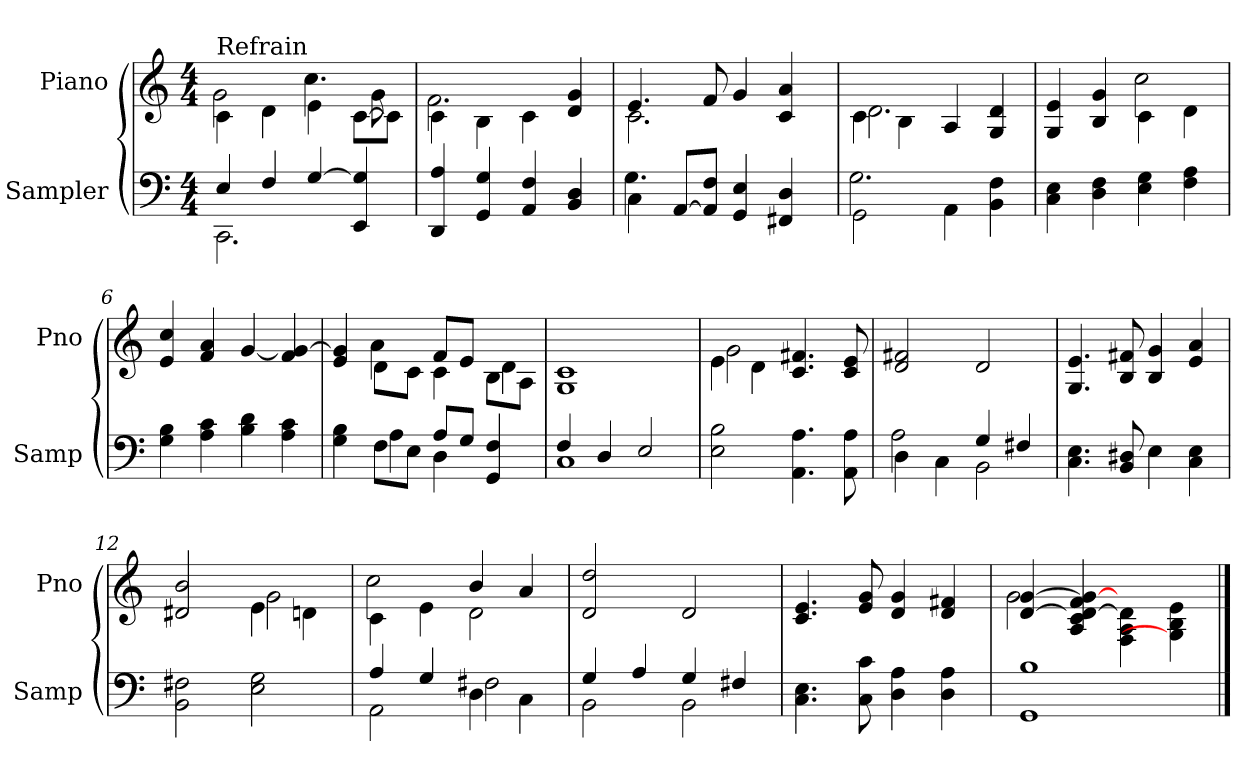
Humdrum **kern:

**kern	**kern
*part2	*part1
*staff2	*staff1
*I"Sampler	*I"Piano
*I'Samp	*I'Pno
*clefF4	*clefG2
*M4/4	*M4/4
=1	=1
*^	*^
!	!	!LO:TX:t=Refrain	!
4E/	2.CC	4c\	2g
4F/	.	4d\	.
[4G/	.	4e\	4.cc
4EE/ 4G/]	4ryy	[8c\L	.
.	.	8c\J]	8g
*v	*v	*	*
=2	=2	=2
4DD 4A	4c\	2.f
4GG 4G	4B\	.
4AA 4F	4c\	.
4BB 4D	4d 4g	4ryy
=3	=3	=3
*^	*	*
4C\	4.G	4.e/	2.c
[8AA/L	.	.	.
8AA]/ 8F/J	2ryy	8f/	.
4GG 4E	.	4g	.
4FF#X 4D	.	4c 4a	4ryy
.	8ryy	.	.
=4	=4	=4	=4
2GG\	2.G	4c\	2.d
.	.	4B\	.
4AA\	.	4A	.
4BB 4F	4ryy	4G 4d	4ryy
*v	*v	*	*
=5	=5	=5
4C 4E	4G 4e	2ryy
4D 4F	4B 4g	.
4E 4G	4c\	2cc
4F 4A	4d\	.
*	*v	*v
=6	=6
4G 4B	4e 4cc
4A 4c	4f 4a
4B 4d	[4g
4A 4c	4f 4g_
=7	=7
*^	*^
4G 4B	4ryy	4e 4g]	4ryy
8F\L	4A	8d\L	4a
8E\J	.	8c\J	.
8A/L	4D	8f/L	4c
8G/J	.	8e/J	.
4GG 4F	4ryy	8B\L	4d
.	.	8A\J	.
*	*	*v	*v
=8	=8	=8
4F/	1C	1G 1c
4D/	.	.
2E/	.	.
*v	*v	*
=9	=9
*	*^
2E 2B	4e\	2g
.	4d\	.
4.AA 4.A	4.c 4.f#X	2ryy
8AA 8A	8c 8e	.
*	*v	*v
=10	=10
*^	*
4D\	2A	2d 2f#X
4C\	.	.
4G/	2BB	2d
4F#X/	.	.
*v	*v	*
=11	=11
4.C 4.E	4.G 4.e
8BB 8D#X	8B 8f#X
4E	4B 4g
4C 4E	4e 4a
=12	=12
*	*^
2BB 2F#X	2d#X 2b	2ryy
2E 2G	4e\	2g
.	4dn\	.
=13	=13	=13
*^	*	*
4A/	2AA	4c\	2cc
4G/	.	4e\	.
4D\	2F#X	4b/	2d
4C\	.	4a/	.
*	*	*v	*v
=14	=14	=14
4G/	2BB	2d 2dd
4A/	.	.
4G/	2BB	2d
4F#X/	.	.
*v	*v	*
=15	=15
4.C 4.E	4.c 4.e
8C 8c	8e 8g
4D 4A	4d 4g
4D 4A	4d 4f#X
=16	=16
*	*^
1GG 1B	[4d/ [4g/	2g
.	4A 4c 4d_ 4f 4g_	.
.	4F\ 4A\ 4d\]	2ryy
.	4G\] 4B\ 4e\	.
*	*v	*v
==	==
*-	*-
